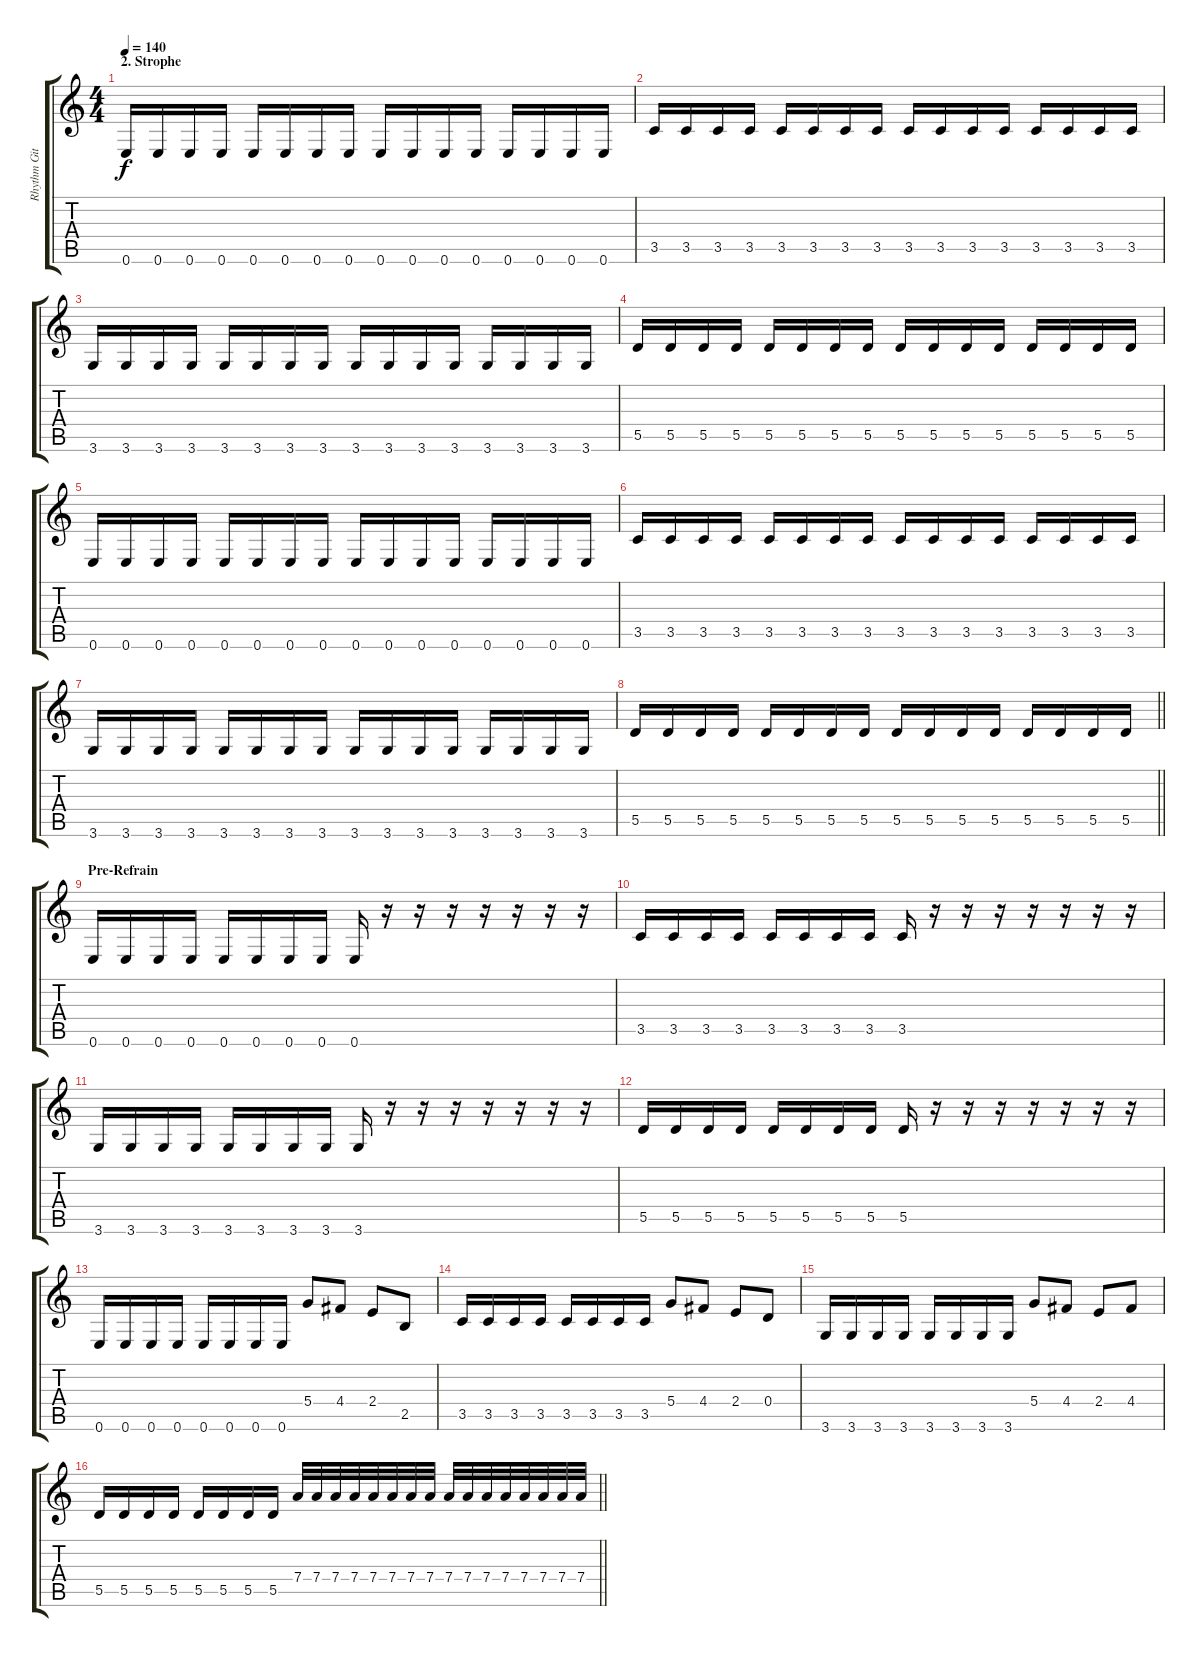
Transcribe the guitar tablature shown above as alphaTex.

\track ("Rhythm Gitarre" "Rhythm Git") {instrument overdrivenguitar}
\staff {score tabs}
\tuning (E4 B3 G3 D3 A2 E2) {hide}
\ts (4 4)
\section ("" "2. Strophe")
\tempo 140
\clef g2
\ks c
0.6.16{dy f} 0.6.16 0.6.16 0.6.16 0.6.16 0.6.16 0.6.16 0.6.16 0.6.16 0.6.16 0.6.16 0.6.16 0.6.16 0.6.16 0.6.16 0.6.16 |
3.5.16 3.5.16 3.5.16 3.5.16 3.5.16 3.5.16 3.5.16 3.5.16 3.5.16 3.5.16 3.5.16 3.5.16 3.5.16 3.5.16 3.5.16 3.5.16 |
3.6.16 3.6.16 3.6.16 3.6.16 3.6.16 3.6.16 3.6.16 3.6.16 3.6.16 3.6.16 3.6.16 3.6.16 3.6.16 3.6.16 3.6.16 3.6.16 |
5.5.16 5.5.16 5.5.16 5.5.16 5.5.16 5.5.16 5.5.16 5.5.16 5.5.16 5.5.16 5.5.16 5.5.16 5.5.16 5.5.16 5.5.16 5.5.16 |
0.6.16 0.6.16 0.6.16 0.6.16 0.6.16 0.6.16 0.6.16 0.6.16 0.6.16 0.6.16 0.6.16 0.6.16 0.6.16 0.6.16 0.6.16 0.6.16 |
3.5.16 3.5.16 3.5.16 3.5.16 3.5.16 3.5.16 3.5.16 3.5.16 3.5.16 3.5.16 3.5.16 3.5.16 3.5.16 3.5.16 3.5.16 3.5.16 |
3.6.16 3.6.16 3.6.16 3.6.16 3.6.16 3.6.16 3.6.16 3.6.16 3.6.16 3.6.16 3.6.16 3.6.16 3.6.16 3.6.16 3.6.16 3.6.16 |
\barLineRight lightlight
5.5.16 5.5.16 5.5.16 5.5.16 5.5.16 5.5.16 5.5.16 5.5.16 5.5.16 5.5.16 5.5.16 5.5.16 5.5.16 5.5.16 5.5.16 5.5.16 |
\section ("" "Pre-Refrain")
0.6.16{volume 13} 0.6.16 0.6.16 0.6.16 0.6.16 0.6.16 0.6.16 0.6.16 0.6.16 r.16 r.16 r.16 r.16 r.16 r.16 r.16 |
3.5.16 3.5.16 3.5.16 3.5.16 3.5.16 3.5.16 3.5.16 3.5.16 3.5.16 r.16 r.16 r.16 r.16 r.16 r.16 r.16 |
3.6.16 3.6.16 3.6.16 3.6.16 3.6.16 3.6.16 3.6.16 3.6.16 3.6.16 r.16 r.16 r.16 r.16 r.16 r.16 r.16 |
5.5.16 5.5.16 5.5.16 5.5.16 5.5.16 5.5.16 5.5.16 5.5.16 5.5.16 r.16 r.16 r.16 r.16 r.16 r.16 r.16 |
0.6.16 0.6.16 0.6.16 0.6.16 0.6.16 0.6.16 0.6.16 0.6.16 5.4.8 4.4.8 2.4.8 2.5.8 |
3.5.16 3.5.16 3.5.16 3.5.16 3.5.16 3.5.16 3.5.16 3.5.16 5.4.8 4.4.8 2.4.8 0.4.8 |
3.6.16 3.6.16 3.6.16 3.6.16 3.6.16 3.6.16 3.6.16 3.6.16 5.4.8 4.4.8 2.4.8 4.4.8 |
\barLineRight lightlight
5.5.16 5.5.16 5.5.16 5.5.16 5.5.16 5.5.16 5.5.16 5.5.16 7.4.32{volume 15} 7.4.32 7.4.32 7.4.32 7.4.32 7.4.32 7.4.32 7.4.32 7.4.32 7.4.32 7.4.32 7.4.32 7.4.32 7.4.32 7.4.32 7.4.32
